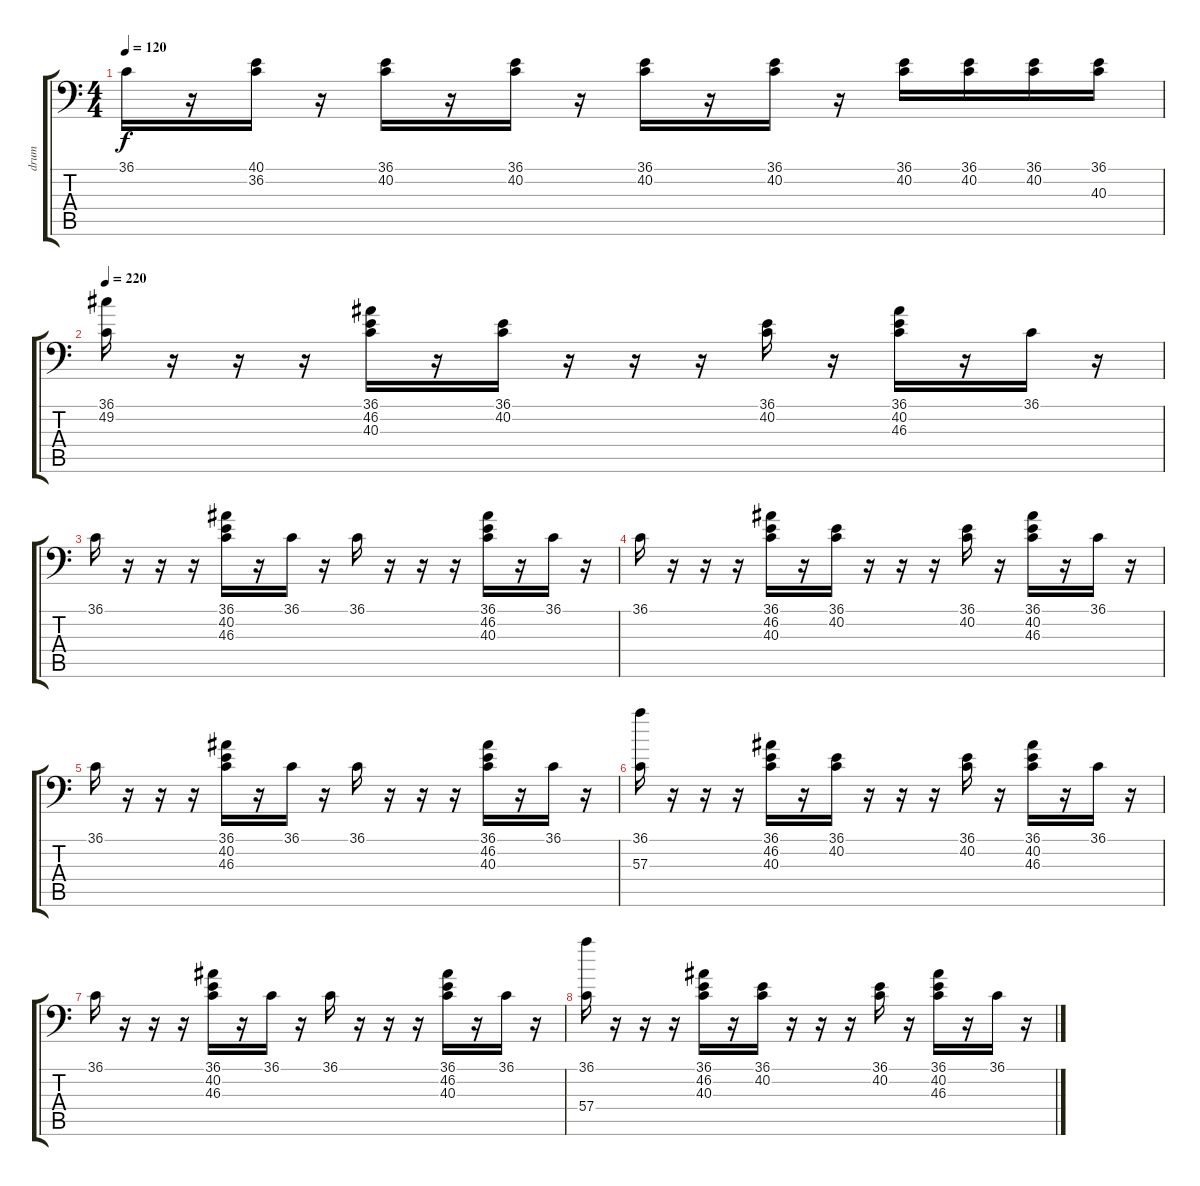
\track ("drum" "drum") {instrument acousticgrandpiano}
\staff {score tabs}
\tuning (C-1 C-1 C-1 C-1 C-1 C-1) {hide}
\ts (4 4)
\tempo 120
\clef f4
\ks c
36.1.16{dy f} r.16 (40.1 36.2).16 r.16 (36.1 40.2).16 r.16 (36.1 40.2).16 r.16 (36.1 40.2).16 r.16 (36.1 40.2).16 r.16 (36.1 40.2).16 (36.1 40.2).16 (36.1 40.2).16 (36.1 40.3).16 |
\tempo 220
(36.1 49.2).16 r.16 r.16 r.16 (36.1 46.2 40.3).16 r.16 (36.1 40.2).16 r.16 r.16 r.16 (36.1 40.2).16 r.16 (36.1 40.2 46.3).16 r.16 36.1.16 r.16 |
36.1.16 r.16 r.16 r.16 (36.1 40.2 46.3).16 r.16 36.1.16 r.16 36.1.16 r.16 r.16 r.16 (36.1 46.2 40.3).16 r.16 36.1.16 r.16 |
36.1.16 r.16 r.16 r.16 (36.1 46.2 40.3).16 r.16 (36.1 40.2).16 r.16 r.16 r.16 (36.1 40.2).16 r.16 (36.1 40.2 46.3).16 r.16 36.1.16 r.16 |
36.1.16 r.16 r.16 r.16 (36.1 40.2 46.3).16 r.16 36.1.16 r.16 36.1.16 r.16 r.16 r.16 (36.1 46.2 40.3).16 r.16 36.1.16 r.16 |
(36.1 57.3).16 r.16 r.16 r.16 (36.1 46.2 40.3).16 r.16 (36.1 40.2).16 r.16 r.16 r.16 (36.1 40.2).16 r.16 (36.1 40.2 46.3).16 r.16 36.1.16 r.16 |
36.1.16 r.16 r.16 r.16 (36.1 40.2 46.3).16 r.16 36.1.16 r.16 36.1.16 r.16 r.16 r.16 (36.1 46.2 40.3).16 r.16 36.1.16 r.16 |
(36.1 57.4).16 r.16 r.16 r.16 (36.1 46.2 40.3).16 r.16 (36.1 40.2).16 r.16 r.16 r.16 (36.1 40.2).16 r.16 (36.1 40.2 46.3).16 r.16 36.1.16 r.16
